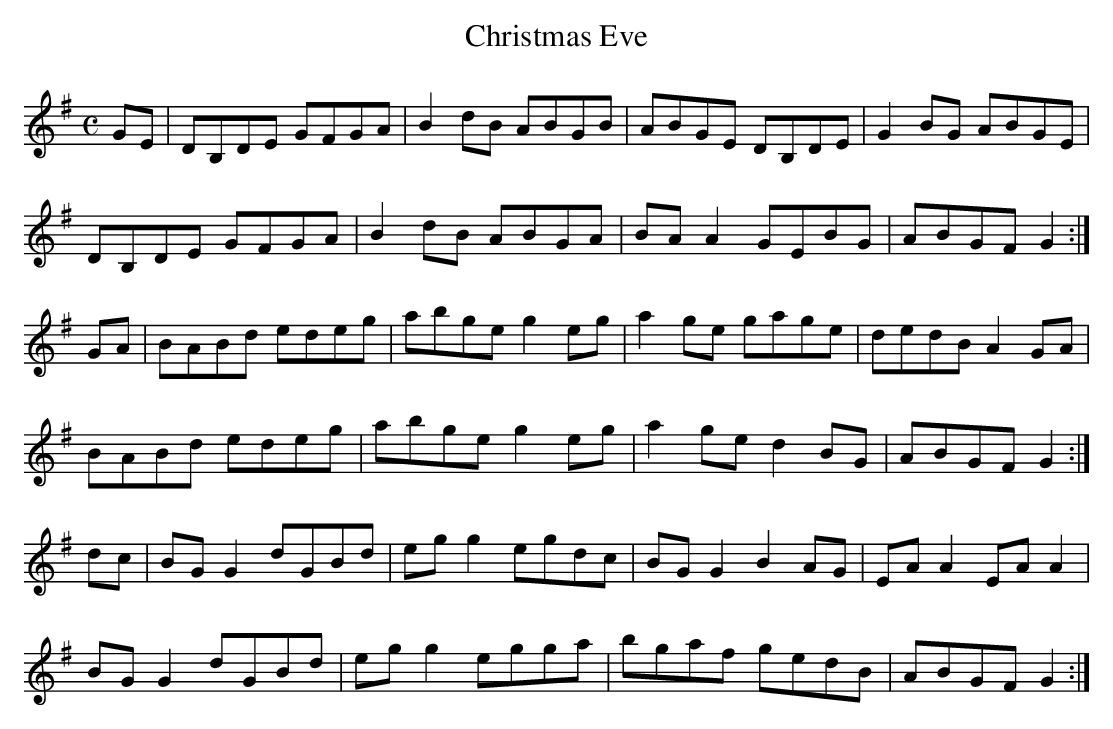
X:1
T:Christmas Eve
M:C
L:1/8
K:G Major
GE|DB,DE GFGA|B2dB ABGB|ABGE DB,DE|G2BG ABGE|!
DB,DE GFGA|B2dB ABGA|BAA2 GEBG|ABGF G2:|!
GA|BABd edeg|abge g2eg|a2ge gage|dedB A2GA|!
BABd edeg|abge g2eg|a2ge d2BG|ABGF G2:|!
dc|BGG2 dGBd|egg2 egdc|BGG2 B2AG|EAA2 EAA2|!
BGG2 dGBd|egg2 egga|bgaf gedB|ABGF G2:|!
